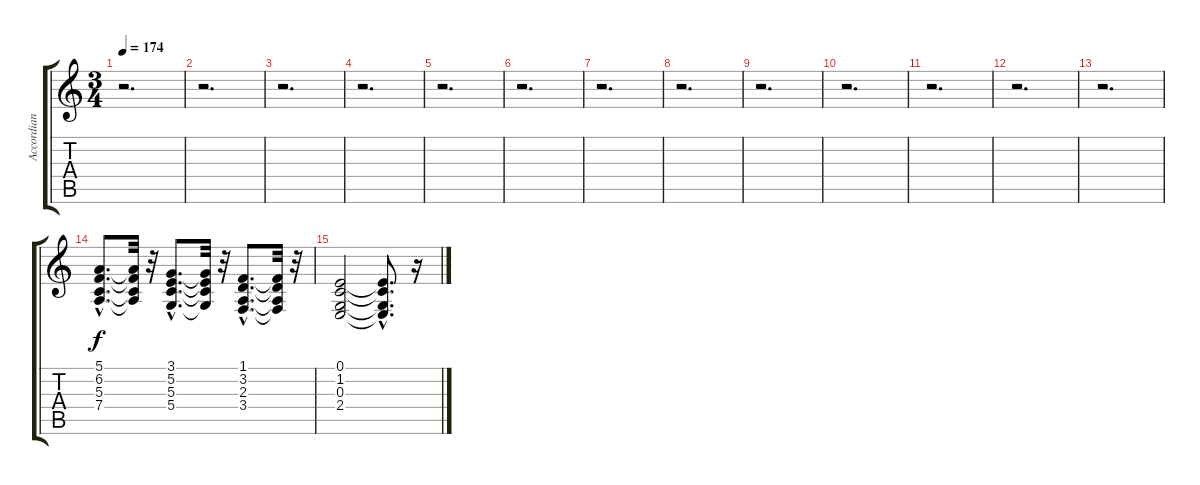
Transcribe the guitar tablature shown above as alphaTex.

\track ("Accordian" "Accordian") {instrument accordion}
\staff {score tabs}
\tuning (E4 B3 G3 D3 A2 E2) {hide}
\ts (3 4)
\tempo 174
\clef g2
\ks c
r.2{d dy f} |
r.2{d} |
r.2{d} |
r.2{d} |
r.2{d} |
r.2{d} |
r.2{d} |
r.2{d} |
r.2{d} |
r.2{d} |
r.2{d} |
r.2{d} |
r.2{d} |
(5.1{hac} 6.2{hac} 5.3{hac} 7.4{hac}).8{d} (5.1{t} 6.2{t} 5.3{t} 7.4{t}).32 r.32 (3.1{hac} 5.2{hac} 5.3{hac} 5.4{hac}).8{d} (3.1{t} 5.2{t} 5.3{t} 5.4{t}).32 r.32 (1.1{hac} 3.2{hac} 2.3{hac} 3.4{hac}).8{d} (1.1{t} 3.2{t} 2.3{t} 3.4{t}).32 r.32 |
(0.1 1.2 0.3 2.4).2 (0.1{hac t} 1.2{hac t} 0.3{hac t} 2.4{hac t}).8{d} r.16
